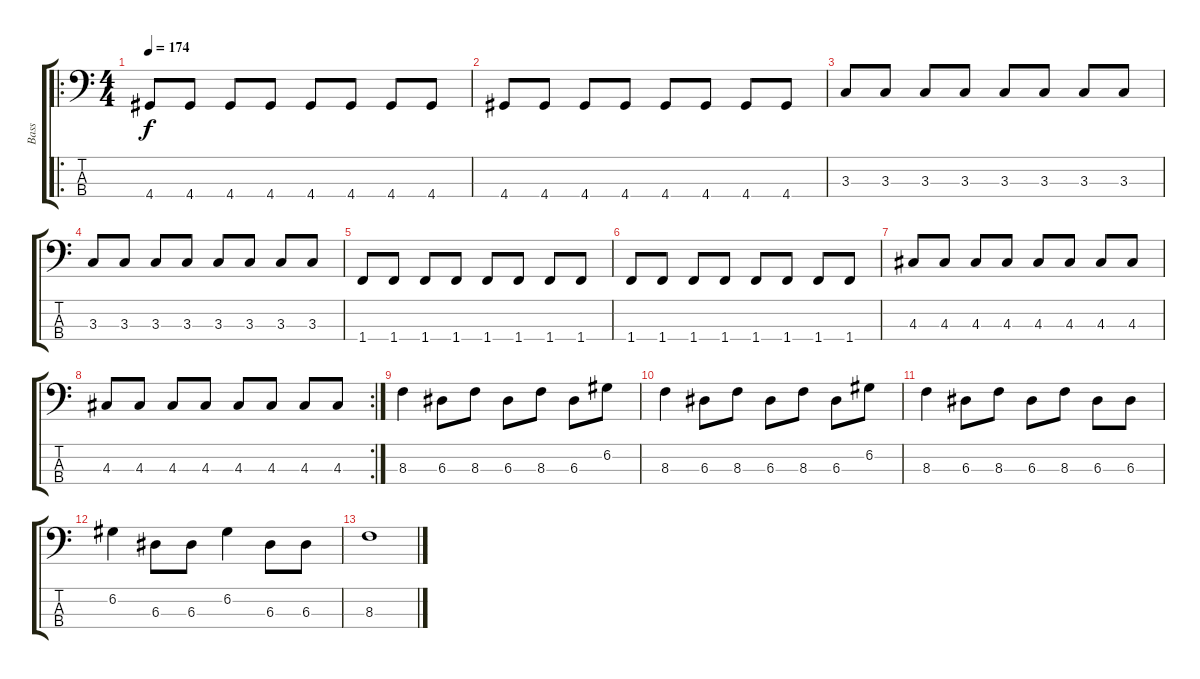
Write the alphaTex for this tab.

\track ("Bass" "Bass") {instrument electricbassfinger}
\staff {score tabs}
\tuning (G2 D2 A1 E1) {hide}
\ro
\ts (4 4)
\tempo 174
\clef f4
\ks c
4.4.8{dy f} 4.4.8 4.4.8 4.4.8 4.4.8 4.4.8 4.4.8 4.4.8 |
4.4.8 4.4.8 4.4.8 4.4.8 4.4.8 4.4.8 4.4.8 4.4.8 |
3.3.8 3.3.8 3.3.8 3.3.8 3.3.8 3.3.8 3.3.8 3.3.8 |
3.3.8 3.3.8 3.3.8 3.3.8 3.3.8 3.3.8 3.3.8 3.3.8 |
1.4.8 1.4.8 1.4.8 1.4.8 1.4.8 1.4.8 1.4.8 1.4.8 |
1.4.8 1.4.8 1.4.8 1.4.8 1.4.8 1.4.8 1.4.8 1.4.8 |
4.3.8 4.3.8 4.3.8 4.3.8 4.3.8 4.3.8 4.3.8 4.3.8 |
\rc 2
4.3.8 4.3.8 4.3.8 4.3.8 4.3.8 4.3.8 4.3.8 4.3.8 |
8.3.4 6.3.8 8.3.8 6.3.8 8.3.8 6.3.8 6.2.8 |
8.3.4 6.3.8 8.3.8 6.3.8 8.3.8 6.3.8 6.2.8 |
8.3.4 6.3.8 8.3.8 6.3.8 8.3.8 6.3.8 6.3.8 |
6.2.4 6.3.8 6.3.8 6.2.4 6.3.8 6.3.8 |
8.3.1
